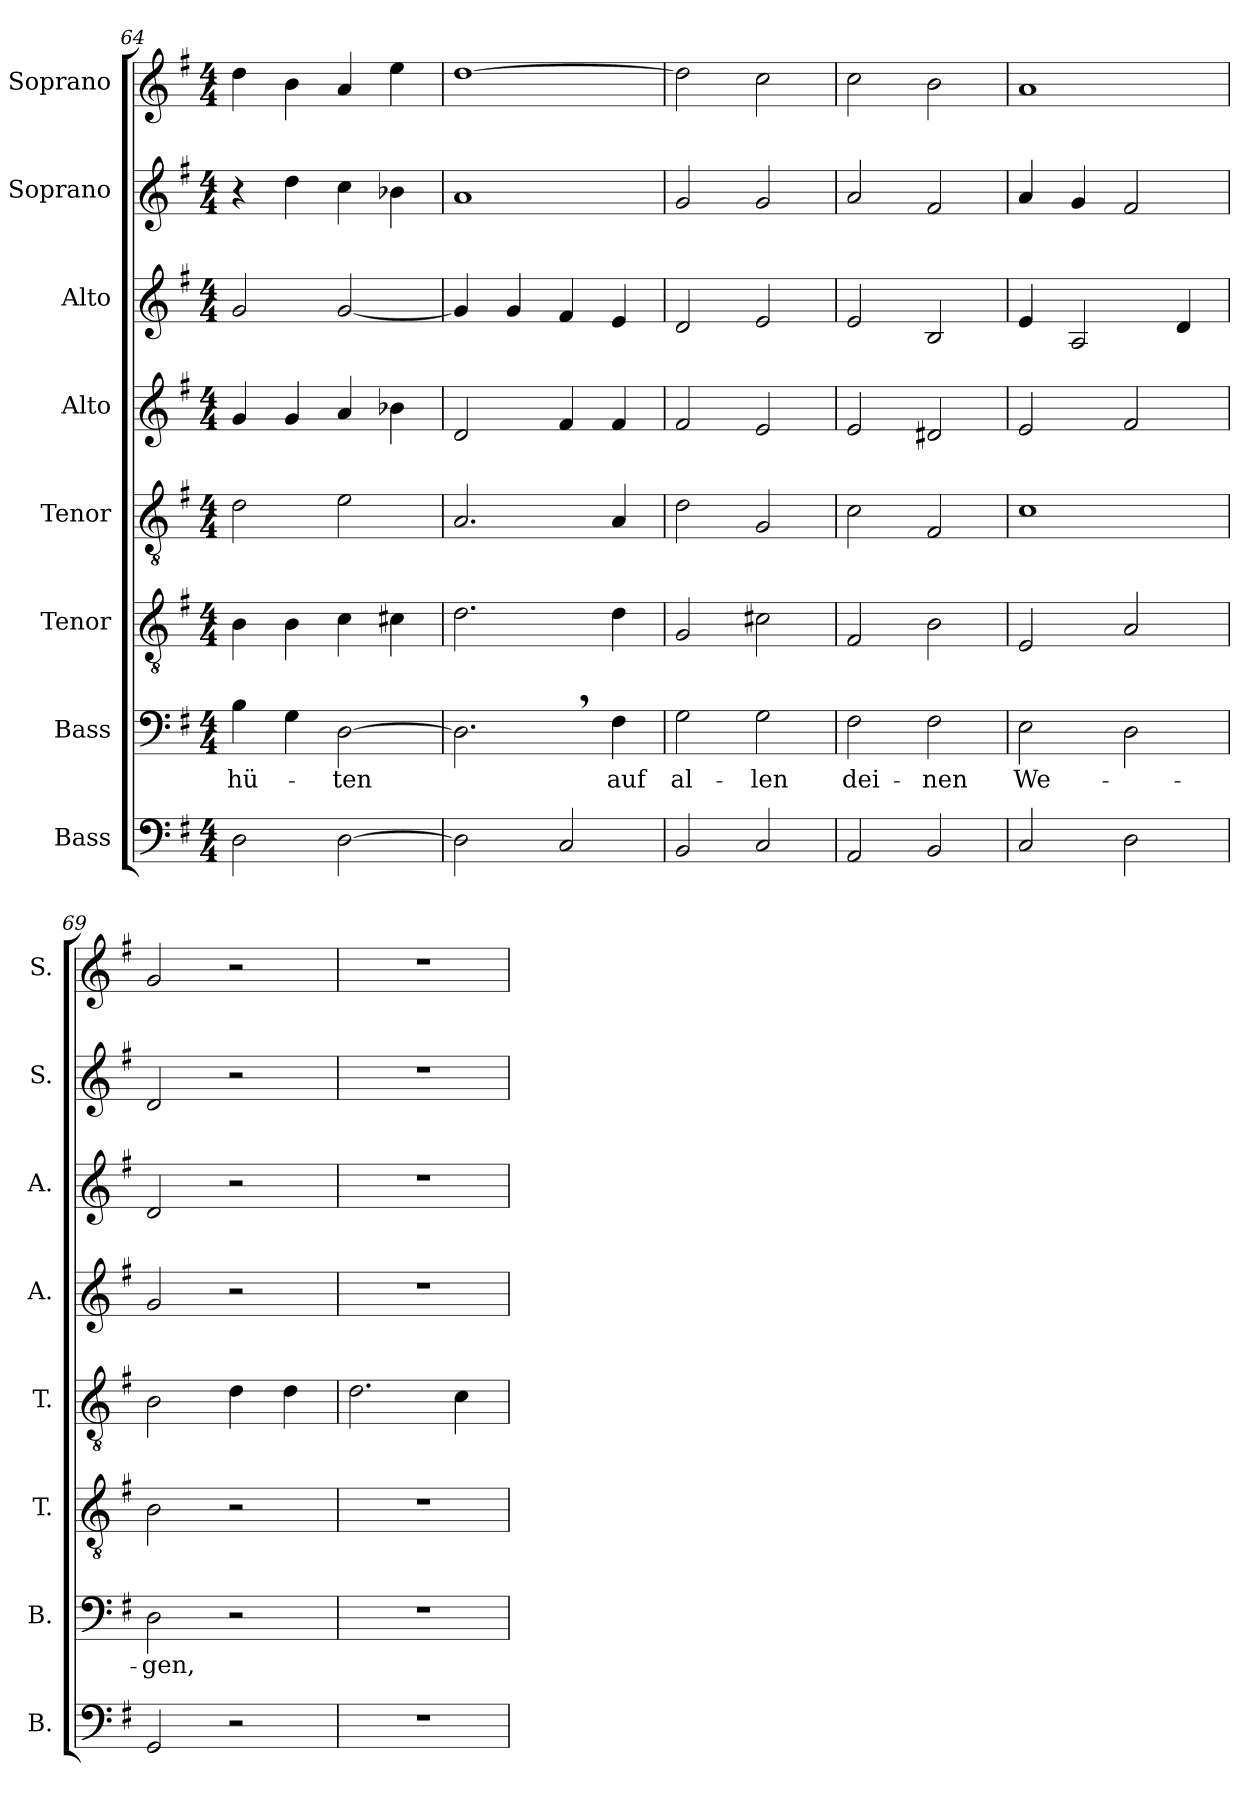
**kern	**kern	**text	**kern	**kern	**kern	**kern	**kern	**kern
*part8	*part7	*part7	*part6	*part5	*part4	*part3	*part2	*part1
*staff8	*staff7	*staff7	*staff6	*staff5	*staff4	*staff3	*staff2	*staff1
*I"Bass	*I"Bass	*	*I"Tenor	*I"Tenor	*I"Alto	*I"Alto	*I"Soprano	*I"Soprano
*I'B.	*I'B.	*	*I'T.	*I'T.	*I'A.	*I'A.	*I'S.	*I'S.
*clefF4	*clefF4	*	*clefGv2	*clefGv2	*clefG2	*clefG2	*clefG2	*clefG2
*k[f#]	*k[f#]	*	*k[f#]	*k[f#]	*k[f#]	*k[f#]	*k[f#]	*k[f#]
*M4/4	*M4/4	*	*M4/4	*M4/4	*M4/4	*M4/4	*M4/4	*M4/4
=64	=64	=64	=64	=64	=64	=64	=64	=64
2D\	4B\	-hü-	4B\	2d\	4g/	2g/	4r	4dd\
.	4G\	.	4B\	.	4g/	.	4dd\	4b\
[2D\	[2D\	-ten	4c\	2e\	4a/	[2g/	4cc\	4a/
.	.	.	4c#X\	.	4b-X\	.	4b-X\	4ee\
=65	=65	=65	=65	=65	=65	=65	=65	=65
2D\]	2.D,\]	.	2.d\	2.A/	2d/	4g/]	1a	[1dd
.	.	.	.	.	.	4g/	.	.
2C/	.	.	.	.	4f#/	4f#/	.	.
.	4F#\	auf	4d\	4A/	4f#/	4e/	.	.
=66	=66	=66	=66	=66	=66	=66	=66	=66
2BB/	2G\	al-	2G/	2d\	2f#/	2d/	2g/	2dd\]
2C/	2G\	-len	2c#X\	2G/	2e/	2e/	2g/	2cc\
=67	=67	=67	=67	=67	=67	=67	=67	=67
2AA/	2F#\	dei-	2F#/	2c\	2e/	2e/	2a/	2cc\
2BB/	2F#\	-nen	2B\	2F#/	2d#X/	2B/	2f#/	2b\
=68	=68	=68	=68	=68	=68	=68	=68	=68
2C/	2E\	We-	2E/	1c	2e/	4e/	4a/	1a
.	.	.	.	.	.	2A/	4g/	.
2D\	2D\	.	2A/	.	2f#/	.	2f#/	.
.	.	.	.	.	.	4d/	.	.
!!LO:PB:g=z
=69	=69	=69	=69	=69	=69	=69	=69	=69
2GG/	2D\	-gen,	2B\	2B\	2g/	2d/	2d/	2g/
2r	2r	.	2r	4d\	2r	2r	2r	2r
.	.	.	.	4d\	.	.	.	.
=70	=70	=70	=70	=70	=70	=70	=70	=70
1r	1r	.	1r	2.d\	1r	1r	1r	1r
.	.	.	.	4c\	.	.	.	.
=	=	=	=	=	=	=	=	=
*-	*-	*-	*-	*-	*-	*-	*-	*-
